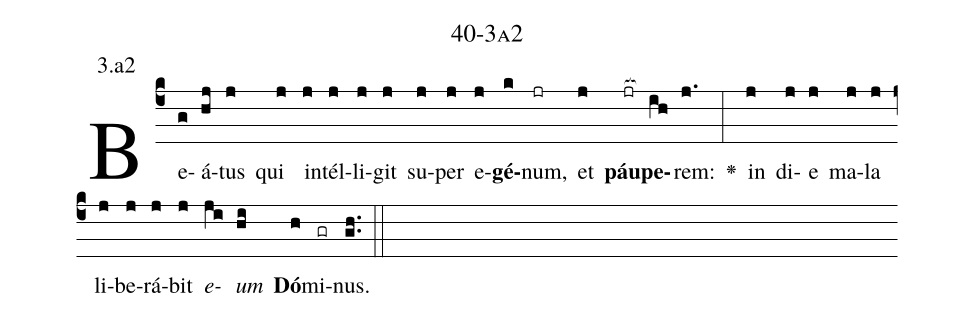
name: 40-3a2;
annotation: 3.a2;
%%
(c4)Be(g)á(hj)tus(j) qui(j) in(j)tél(j)li(j)git(j) su(j)per(j) e(j)<b>gé</b>(k)num,(jr) et(j) <b>páu</b>(jr[ocb:1{])<b>pe</b>(ih[ocb:0}])rem:(j.) <v>\greheightstar</v>(:) in(j) di(j)e(j) ma(j)la(j) li(j)be(j)rá(j)bit(j) <i>e</i>(ji)<i>um</i>(hi) <b>Dó</b>(h)mi(gr)nus.(gh..) (::)


%E(j) u(j) o(ji) u(hi) a(h) e.(gh..) (::)
